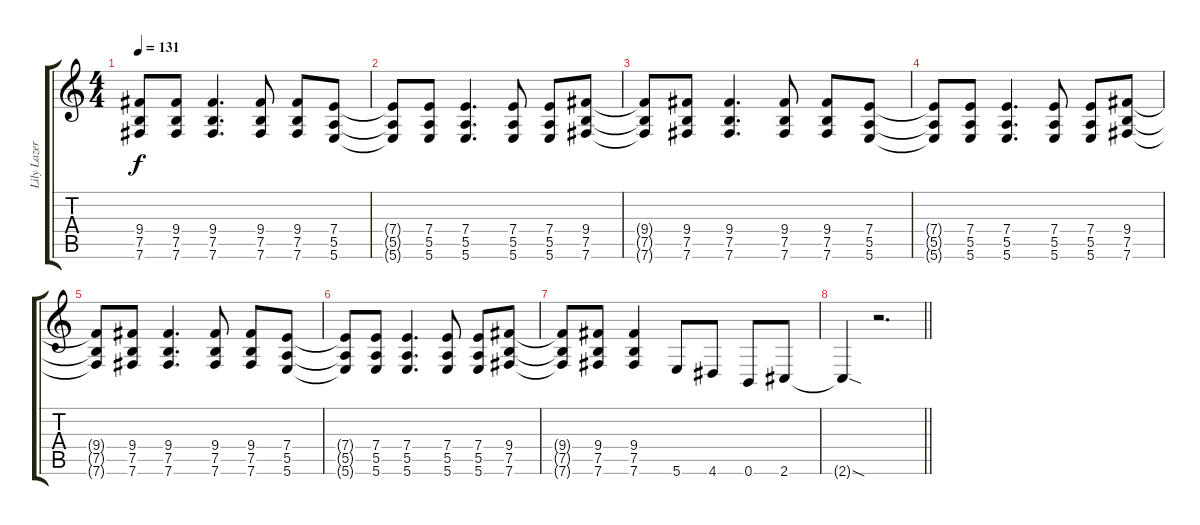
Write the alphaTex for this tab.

\track ("Lily Lazer (Guitar)" "Lily Lazer") {instrument distortionguitar}
\staff {score tabs}
\tuning (B3 Gb3 D3 A2 E2 B1) {hide}
\ts (4 4)
\tempo 131
\clef g2
\ks c
(9.4{t} 7.5{t} 7.6{t}).8{dy f} (9.4 7.5 7.6).8 (9.4 7.5 7.6).4{d} (9.4 7.5 7.6).8 (9.4 7.5 7.6).8 (7.4 5.5 5.6).8 |
(7.4{t} 5.5{t} 5.6{t}).8 (7.4 5.5 5.6).8 (7.4 5.5 5.6).4{d} (7.4 5.5 5.6).8 (7.4 5.5 5.6).8 (9.4 7.5 7.6).8 |
(9.4{t} 7.5{t} 7.6{t}).8 (9.4 7.5 7.6).8 (9.4 7.5 7.6).4{d} (9.4 7.5 7.6).8 (9.4 7.5 7.6).8 (7.4 5.5 5.6).8 |
(7.4{t} 5.5{t} 5.6{t}).8 (7.4 5.5 5.6).8 (7.4 5.5 5.6).4{d} (7.4 5.5 5.6).8 (7.4 5.5 5.6).8 (9.4 7.5 7.6).8 |
(9.4{t} 7.5{t} 7.6{t}).8 (9.4 7.5 7.6).8 (9.4 7.5 7.6).4{d} (9.4 7.5 7.6).8 (9.4 7.5 7.6).8 (7.4 5.5 5.6).8 |
(7.4{t} 5.5{t} 5.6{t}).8 (7.4 5.5 5.6).8 (7.4 5.5 5.6).4{d} (7.4 5.5 5.6).8 (7.4 5.5 5.6).8 (9.4 7.5 7.6).8 |
(9.4{t} 7.5{t} 7.6{t}).8 (9.4 7.5 7.6).8 (9.4 7.5 7.6).4 5.6.8 4.6.8 0.6.8 2.6.8 |
\barLineRight lightlight
2.6{sod t}.4 r.2{d}
